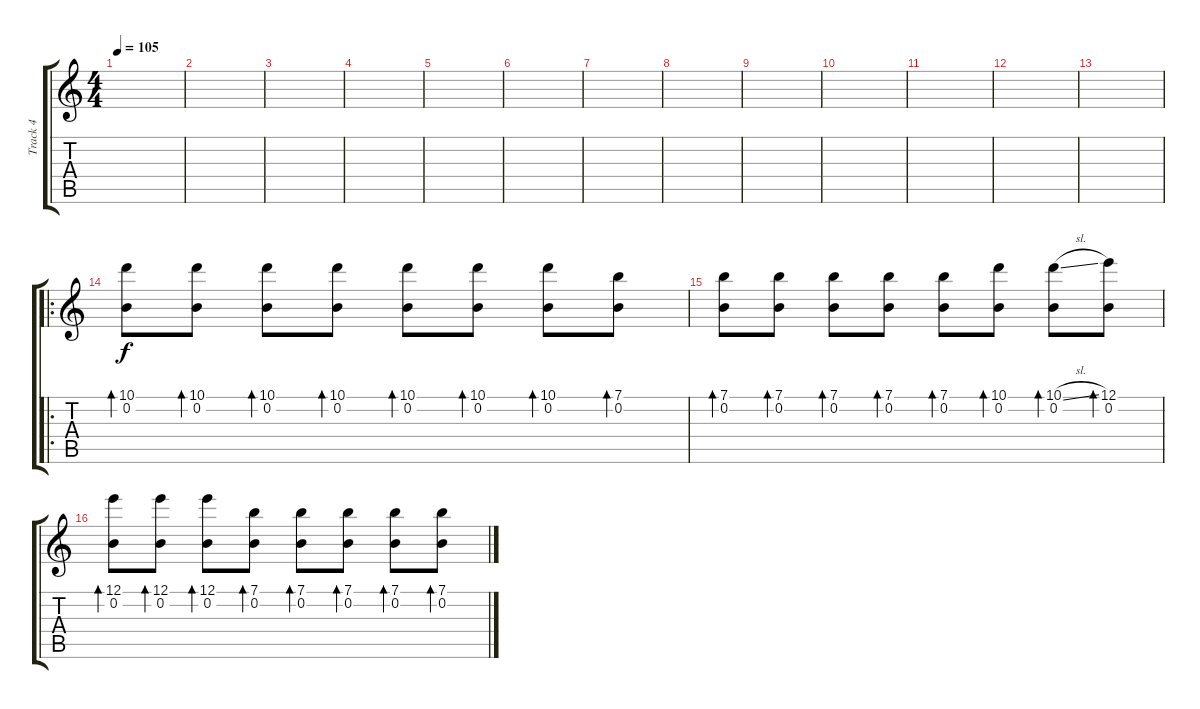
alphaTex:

\track ("Track 4" "Track 4") {instrument overdrivenguitar}
\staff {score tabs}
\tuning (E4 B3 G3 D3 A2 E2) {hide}
\ts (4 4)
\tempo 105
\clef g2
\ks c
|
|
|
|
|
|
|
|
|
|
|
|
|
\ro
(10.1 0.2).8{bd 60} (10.1 0.2).8{bd 60} (10.1 0.2).8{bd 60} (10.1 0.2).8{bd 60} (10.1 0.2).8{bd 60} (10.1 0.2).8{bd 60} (10.1 0.2).8{bd 60} (7.1 0.2).8{bd 60} |
(7.1 0.2).8{bd 60} (7.1 0.2).8{bd 60} (7.1 0.2).8{bd 60} (7.1 0.2).8{bd 60} (7.1 0.2).8{bd 60} (10.1 0.2).8{bd 60} (10.1{sl} 0.2).8{bd 60} (12.1 0.2).8{bd 60} |
(12.1 0.2).8{bd 60} (12.1 0.2).8{bd 60} (12.1 0.2).8{bd 60} (7.1 0.2).8{bd 60} (7.1 0.2).8{bd 60} (7.1 0.2).8{bd 60} (7.1 0.2).8{bd 60} (7.1 0.2).8{bd 60}
